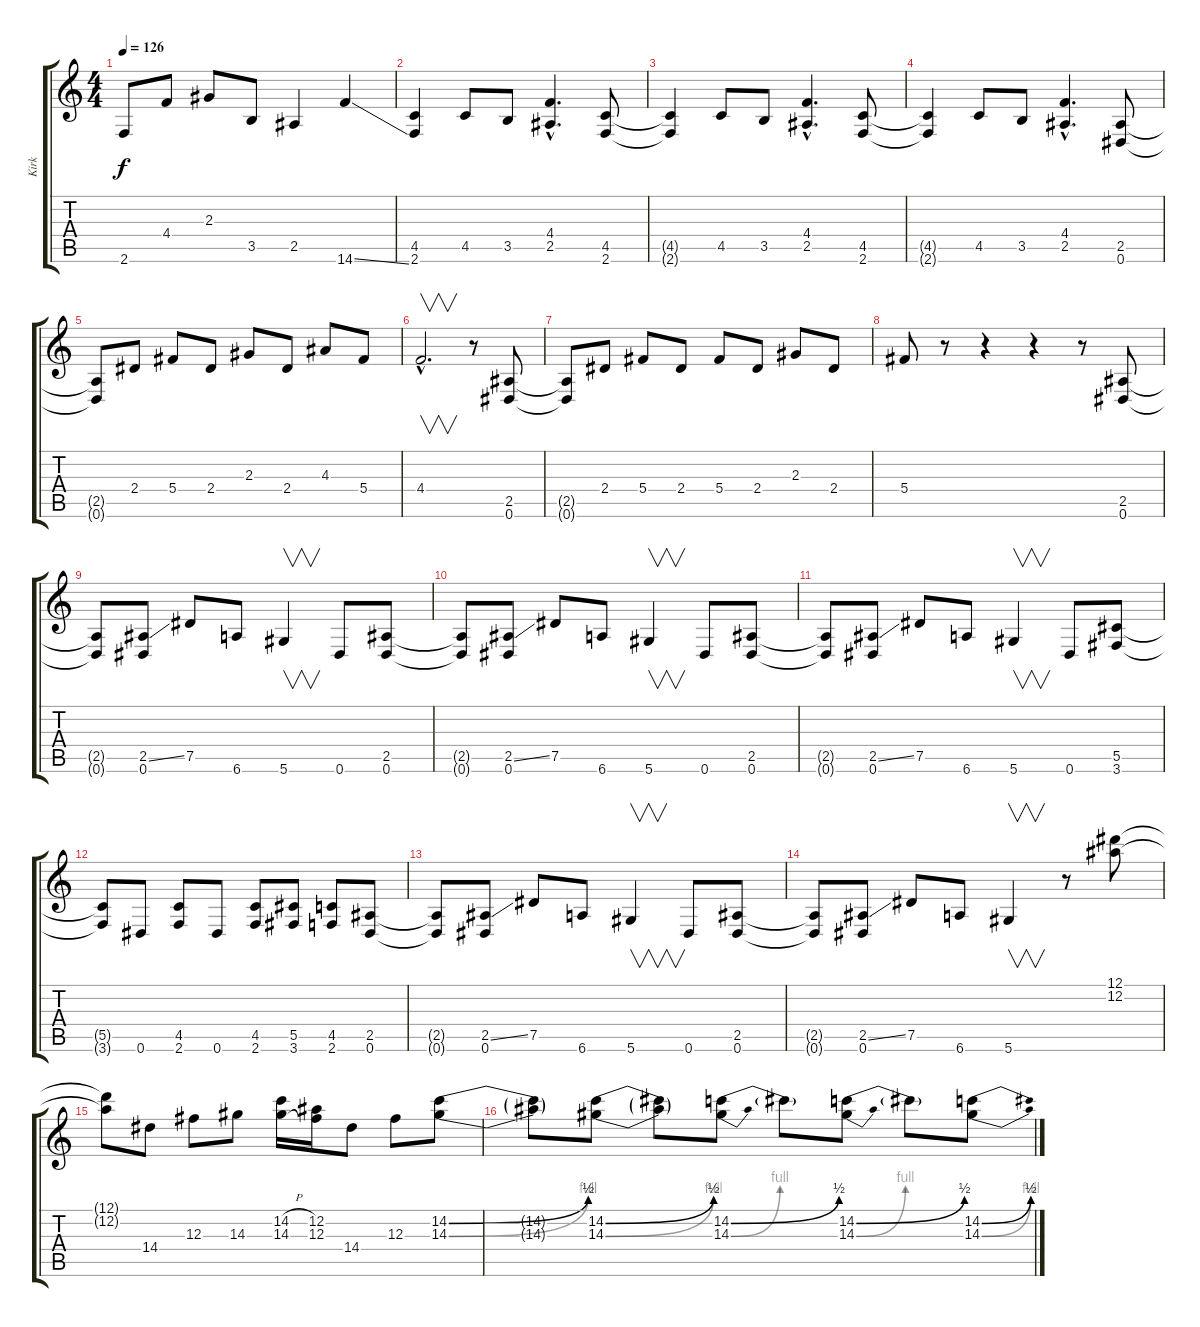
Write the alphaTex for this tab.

\track ("Kirk" "Kirk") {instrument distortionguitar}
\staff {score tabs}
\tuning (Eb4 Bb3 Gb3 Db3 Ab2 Eb2) {hide}
\ts (4 4)
\tempo 126
\clef g2
\ks c
2.6{t}.8{dy f} 4.4.8 2.3.8 3.5.8 2.5.4 14.6{ss}.4 |
(4.5 2.6).4 4.5.8 3.5.8 (4.4{hac} 2.5{hac}).4{d} (4.5 2.6).8 |
(4.5{t} 2.6{t}).4 4.5.8 3.5.8 (4.4{hac} 2.5{hac}).4{d} (4.5 2.6).8 |
(4.5{t} 2.6{t}).4 4.5.8 3.5.8 (4.4{hac} 2.5{hac}).4{d} (2.5 0.6).8 |
(2.5{t} 0.6{t}).8 2.4.8 5.4.8 2.4.8 2.3.8 2.4.8 4.3.8 5.4.8 |
4.4{hac}.2{v d} r.8 (2.5 0.6).8 |
(2.5{t} 0.6{t}).8 2.4.8 5.4.8 2.4.8 5.4.8 2.4.8 2.3.8 2.4.8 |
5.4.8 r.8 r.4 r.4 r.8 (2.5 0.6).8 |
(2.5{t} 0.6{t}).8 (2.5{ss} 0.6).8 7.5.8 6.6.8 5.6.4{v} 0.6.8 (2.5 0.6).8 |
(2.5{t} 0.6{t}).8 (2.5{ss} 0.6).8 7.5.8 6.6.8 5.6.4{v} 0.6.8 (2.5 0.6).8 |
(2.5{t} 0.6{t}).8 (2.5{ss} 0.6).8 7.5.8 6.6.8 5.6.4{v} 0.6.8 (5.5 3.6).8 |
(5.5{t} 3.6{t}).8 0.6.8 (4.5 2.6).8 0.6.8 (4.5 2.6).8 (5.5 3.6).8 (4.5 2.6).8 (2.5 0.6).8 |
(2.5{t} 0.6{t}).8 (2.5{ss} 0.6).8 7.5.8 6.6.8 5.6.4{v} 0.6.8 (2.5 0.6).8 |
(2.5{t} 0.6{t}).8 (2.5{ss} 0.6).8 7.5.8 6.6.8 5.6.4{v} r.8 (12.1 12.2).8 |
(12.1{t} 12.2{t}).8 14.4.8 12.3.8 14.3.8 (14.2{h} 14.3{h}).16 (12.2 12.3).16 14.4.8 12.3.8 (14.2{be (bend 0 0 60 2)} 14.3{be (bend 0 0 60 4)}).8 |
(14.2{t} 14.3{t}).8 (14.2{be (bend 0 0 60 2)} 14.3{be (bend 0 0 60 4)}).8 (14.2{t} 14.3{t}).8 (14.2{be (bend 0 0 60 2)} 14.3{be (bend 0 0 60 4)}).8 14.2{t}.8 (14.2{be (bend 0 0 60 2)} 14.3{be (bend 0 0 60 4)}).8 14.2{t}.8 (14.2{be (bend 0 0 60 2)} 14.3{be (bend 0 0 60 4)}).8
